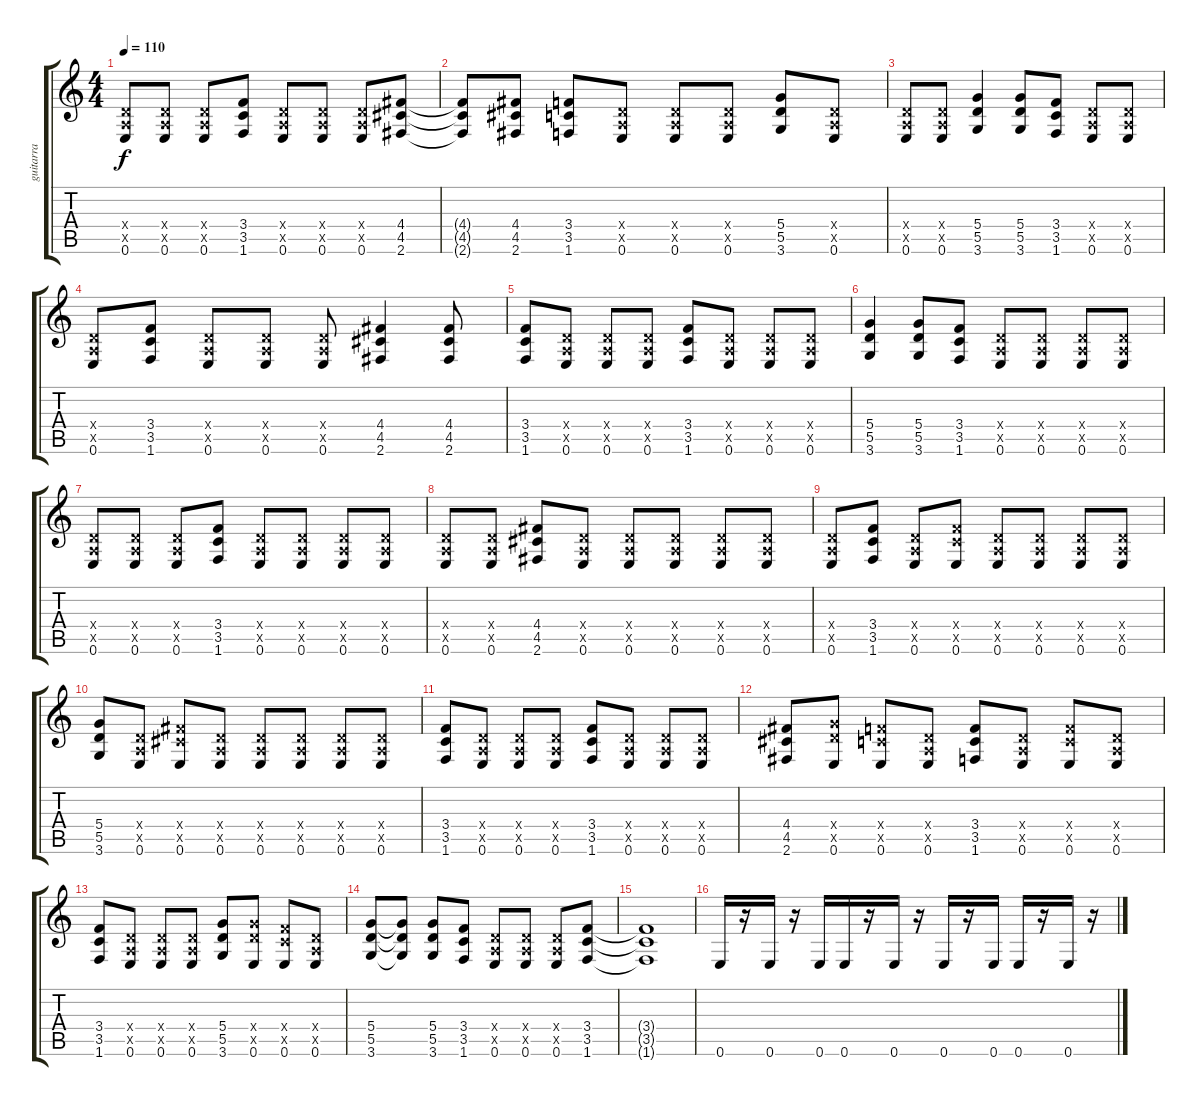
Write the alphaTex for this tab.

\track ("guitarra" "guitarra") {instrument distortionguitar}
\staff {score tabs}
\tuning (E4 B3 G3 D3 A2 E2) {hide}
\ts (4 4)
\tempo 110
\clef g2
\ks c
(0.4{x} 0.5{x} 0.6).8{dy f} (0.4{x} 0.5{x} 0.6).8 (0.4{x} 0.5{x} 0.6).8 (3.4 3.5 1.6).8 (0.4{x} 0.5{x} 0.6).8 (0.4{x} 0.5{x} 0.6).8 (0.4{x} 0.5{x} 0.6).8 (4.4 4.5 2.6).8 |
(4.4{t} 4.5{t} 2.6{t}).8 (4.4 4.5 2.6).8 (3.4 3.5 1.6).8 (0.4{x} 0.5{x} 0.6).8 (0.4{x} 0.5{x} 0.6).8 (0.4{x} 0.5{x} 0.6).8 (5.4 5.5 3.6).8 (0.4{x} 0.5{x} 0.6).8 |
(0.4{x} 0.5{x} 0.6).8 (0.4{x} 0.5{x} 0.6).8 (5.4 5.5 3.6).4 (5.4 5.5 3.6).8 (3.4 3.5 1.6).8 (0.4{x} 0.5{x} 0.6).8 (0.4{x} 0.5{x} 0.6).8 |
(0.4{x} 0.5{x} 0.6).8 (3.4 3.5 1.6).8 (0.4{x} 0.5{x} 0.6).8 (0.4{x} 0.5{x} 0.6).8 (0.4{x} 0.5{x} 0.6).8 (4.4 4.5 2.6).4 (4.4 4.5 2.6).8 |
(3.4 3.5 1.6).8 (0.4{x} 0.5{x} 0.6).8 (0.4{x} 0.5{x} 0.6).8 (0.4{x} 0.5{x} 0.6).8 (3.4 3.5 1.6).8 (0.4{x} 0.5{x} 0.6).8 (0.4{x} 0.5{x} 0.6).8 (0.4{x} 0.5{x} 0.6).8 |
(5.4 5.5 3.6).4 (5.4 5.5 3.6).8 (3.4 3.5 1.6).8 (0.4{x} 0.5{x} 0.6).8 (0.4{x} 0.5{x} 0.6).8 (0.4{x} 0.5{x} 0.6).8 (0.4{x} 0.5{x} 0.6).8 |
(0.4{x} 0.5{x} 0.6).8 (0.4{x} 0.5{x} 0.6).8 (0.4{x} 0.5{x} 0.6).8 (3.4 3.5 1.6).8 (0.4{x} 0.5{x} 0.6).8 (0.4{x} 0.5{x} 0.6).8 (0.4{x} 0.5{x} 0.6).8 (0.4{x} 0.5{x} 0.6).8 |
(0.4{x} 0.5{x} 0.6).8 (0.4{x} 0.5{x} 0.6).8 (4.4 4.5 2.6).8 (0.4{x} 0.5{x} 0.6).8 (0.4{x} 0.5{x} 0.6).8 (0.4{x} 0.5{x} 0.6).8 (0.4{x} 0.5{x} 0.6).8 (0.4{x} 0.5{x} 0.6).8 |
(0.4{x} 0.5{x} 0.6).8 (3.4 3.5 1.6).8 (0.4{x} 0.5{x} 0.6).8 (3.4{x} 3.5{x} 0.6).8 (0.4{x} 0.5{x} 0.6).8 (0.4{x} 0.5{x} 0.6).8 (0.4{x} 0.5{x} 0.6).8 (0.4{x} 0.5{x} 0.6).8 |
(5.4 5.5 3.6).8 (0.4{x} 0.5{x} 0.6).8 (4.4{x} 4.5{x} 0.6).8 (0.4{x} 0.5{x} 0.6).8 (0.4{x} 0.5{x} 0.6).8 (0.4{x} 0.5{x} 0.6).8 (0.4{x} 0.5{x} 0.6).8 (0.4{x} 0.5{x} 0.6).8 |
(3.4 3.5 1.6).8 (0.4{x} 0.5{x} 0.6).8 (0.4{x} 0.5{x} 0.6).8 (0.4{x} 0.5{x} 0.6).8 (3.4 3.5 1.6).8 (0.4{x} 0.5{x} 0.6).8 (0.4{x} 0.5{x} 0.6).8 (0.4{x} 0.5{x} 0.6).8 |
(4.4 4.5 2.6).8 (5.4{x} 5.5{x} 0.6).8 (3.4{x} 3.5{x} 0.6).8 (0.4{x} 0.5{x} 0.6).8 (3.4 3.5 1.6).8 (0.4{x} 0.5{x} 0.6).8 (3.4{x} 3.5{x} 0.6).8 (0.4{x} 0.5{x} 0.6).8 |
(3.4 3.5 1.6).8 (0.4{x} 0.5{x} 0.6).8 (0.4{x} 0.5{x} 0.6).8 (0.4{x} 0.5{x} 0.6).8 (5.4 5.5 3.6).8 (5.4{x} 5.5{x} 0.6).8 (3.4{x} 3.5{x} 0.6).8 (0.4{x} 0.5{x} 0.6).8 |
(5.4 5.5 3.6).8 (5.4{t} 5.5{t} 3.6{t}).8 (5.4 5.5 3.6).8 (3.4 3.5 1.6).8 (0.4{x} 0.5{x} 0.6).8 (0.4{x} 0.5{x} 0.6).8 (0.4{x} 0.5{x} 0.6).8 (3.4 3.5 1.6).8 |
(3.4{t} 3.5{t} 1.6{t}).1 |
0.6.16 r.16 0.6.16 r.16 0.6.16 0.6.16 r.16 0.6.16 r.16 0.6.16 r.16 0.6.16 0.6.16 r.16 0.6.16 r.16
